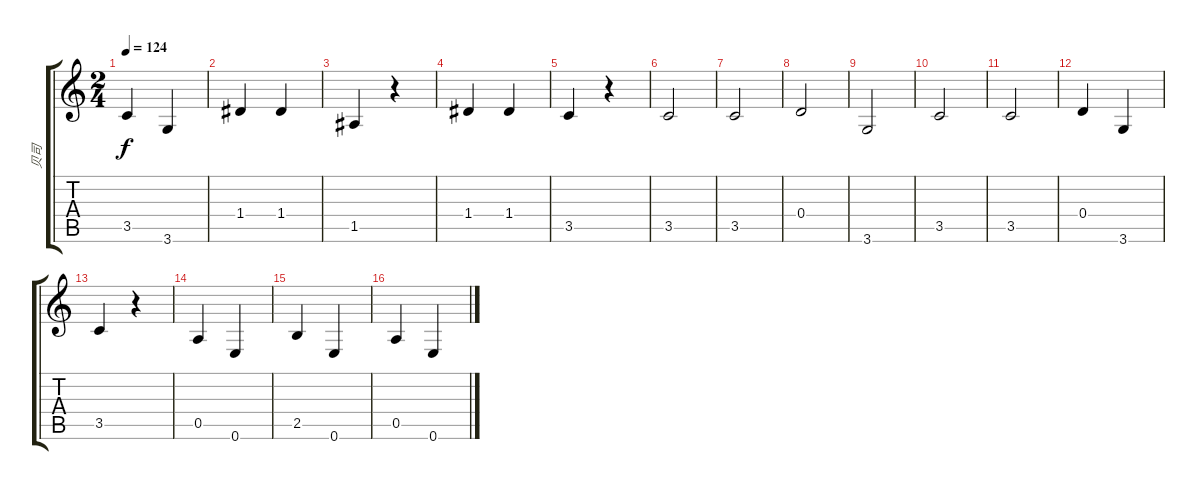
\track ("贝司" "贝司") {instrument electricbasspick}
\staff {score tabs}
\tuning (E4 B3 G3 D3 A2 E2) {hide}
\ts (2 4)
\tempo 124
\clef g2
\ks c
3.5.4{dy f} 3.6.4 |
1.4.4 1.4.4 |
1.5.4 r.4 |
1.4.4 1.4.4 |
3.5.4 r.4 |
3.5.2 |
3.5.2 |
0.4.2 |
3.6.2 |
3.5.2 |
3.5.2 |
0.4.4 3.6.4 |
3.5.4 r.4 |
0.5.4 0.6.4 |
2.5.4 0.6.4 |
0.5.4 0.6.4
